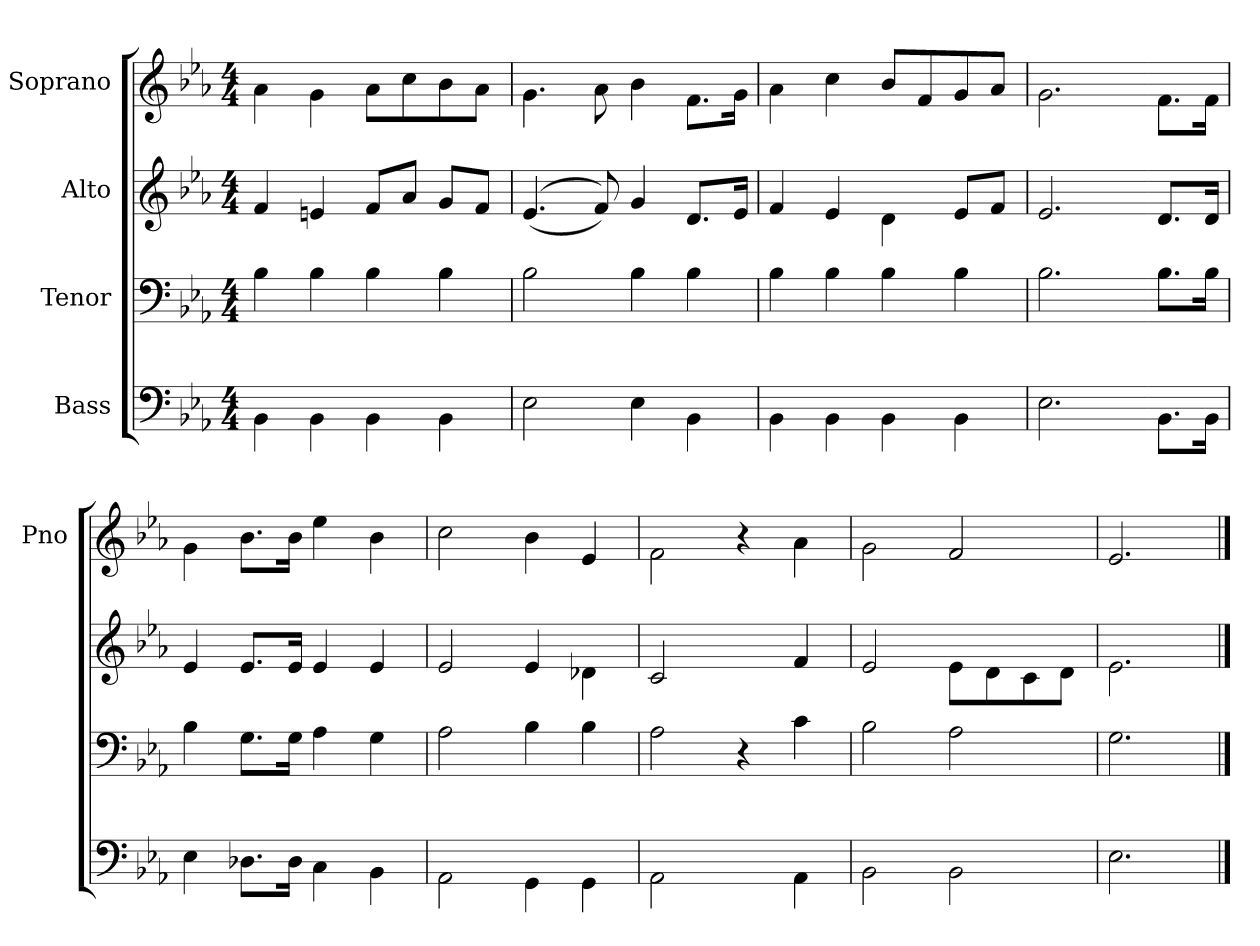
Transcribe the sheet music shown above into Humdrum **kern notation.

**kern	**kern	**kern	**kern
*part4	*part3	*part2	*part1
*staff4	*staff3	*staff2	*staff1
*I"Bass	*I"Tenor	*I"Alto	*I"Soprano
*	*	*	*I'Pno
*clefF4	*clefF4	*clefG2	*clefG2
*k[b-e-a-]	*k[b-e-a-]	*k[b-e-a-]	*k[b-e-a-]
*E-:	*E-:	*E-:	*E-:
*M4/4	*M4/4	*M4/4	*M4/4
=	=	=	=
4BB-\	4B-\	4f/	4a-\
4BB-\	4B-\	4en/	4g\
4BB-\	4B-\	8f/L	8a-\L
.	.	8a-/J	8cc\
4BB-\	4B-\	8g/L	8b-\
.	.	8f/J	8a-\J
=	=	=	=
2E-\	2B-\	(<(>4.e-/	4.g\
.	.	8f/))	8a-\
4E-\	4B-\	4g/	4b-\
4BB-\	4B-\	8.d/L	8.f\L
.	.	16e-/Jk	16g\Jk
=	=	=	=
4BB-\	4B-\	4f/	4a-\
4BB-\	4B-\	4e-/	4cc\
4BB-\	4B-\	4d\	8b-/L
.	.	.	8f/
4BB-\	4B-\	8e-/L	8g/
.	.	8f/J	8a-/J
=	=	=	=
2.E-\	2.B-\	2.e-/	2.g\
=-	=-	=-	=-
8.BB-\L	8.B-\L	8.d/L	8.f\L
16BB-\Jk	16B-\Jk	16d/Jk	16f\Jk
=	=	=	=
4E-\	4B-\	4e-/	4g\
8.D-X\L	8.G\L	8.e-/L	8.b-\L
16D-\Jk	16G\Jk	16e-/Jk	16b-\Jk
4C\	4A-\	4e-/	4ee-\
4BB-\	4G\	4e-/	4b-\
=	=	=	=
2AA-\	2A-\	2e-/	2cc\
4GG\	4B-\	4e-/	4b-\
4GG\	4B-\	4d-X\	4e-/
=	=	=	=
2AA-\	2A-\	2c/	2f\
4ryy	4r	4ryy	4r
4AA-\	4c\	4f/	4a-\
=	=	=	=
2BB-\	2B-\	2e-/	2g\
2BB-\	2A-\	8e-\L	2f/
.	.	8d\	.
.	.	8c\	.
.	.	8d\J	.
=	=	=	=
2.E-\	2.G\	2.e-\	2.e-/
==	==	==	==
*-	*-	*-	*-
